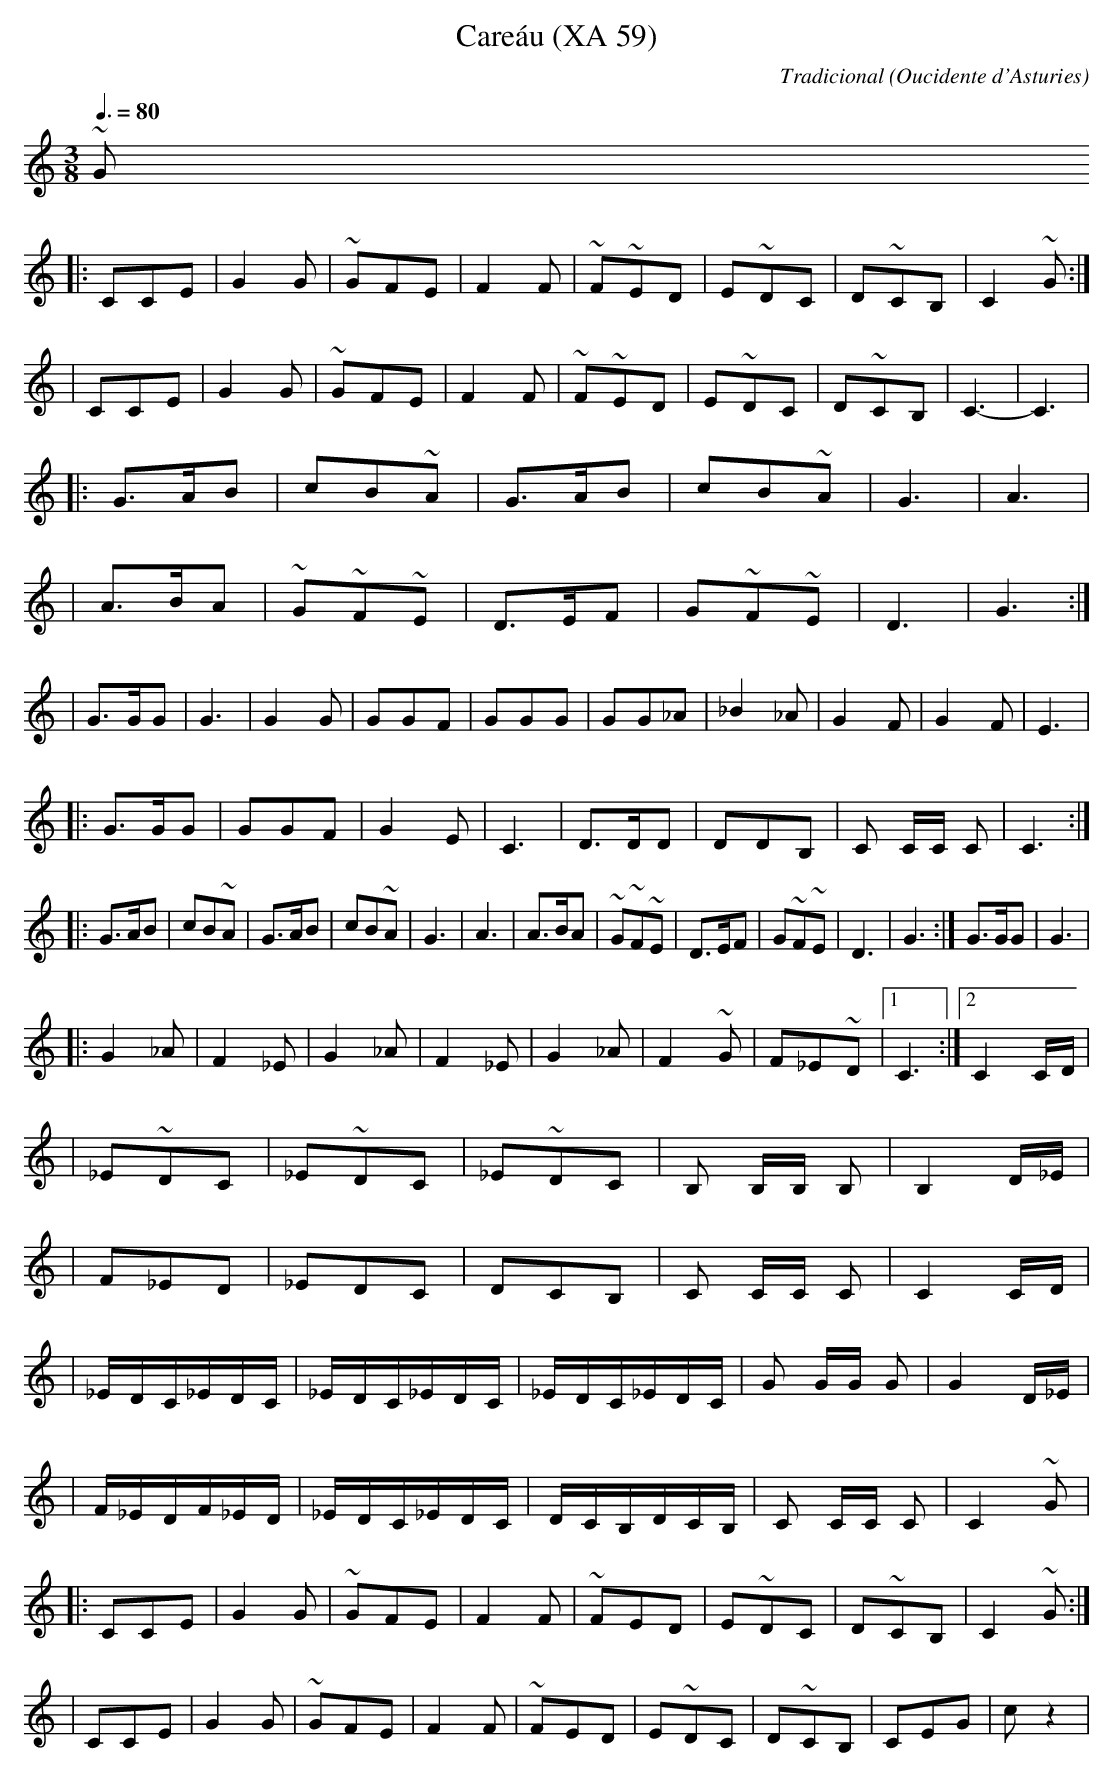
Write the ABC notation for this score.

X:1
T:Careáu (XA 59)
C:Tradicional
O:Oucidente d'Asturies
M:3/8
L:1/8
Q:3/8=80
K:C
~G
|: CCE|G2 G|~GFE|F2 F|~F~ED|E~DC|D~CB,|C2 ~G :|
|CCE|G2 G|~GFE|F2 F|~F~ED|E~DC|D~CB,|C3-|C3|
|: G>AB|cB~A|G>AB|cB~A|G3|A3|
|A>BA|~G~F~E|D>EF|G~F~E|D3|G3 :|
|G>GG|G3|G2 G|GGF|GGG|GG_A|_B2 _A|G2 F|G2 F|E3|
|: G>GG|GGF|G2 E|C3|D>DD|DDB,|C C/C/ C|C3 :|
|: G>AB|cB~A|G>AB|cB~A|G3|A3|A>BA|~G~F~E|D>EF|G~F~E|D3|G3 :|G>GG|G3|
|: G2 _A|F2 _E|G2 _A|F2 _E|G2 _A|F2 ~G|F_E~D|[1 C3 :|[2 C2 C/D/|
|_E~DC|_E~DC|_E~DC|B, B,/B,/ B,|B,2 D/_E/|
|F_ED|_EDC|DCB,|C C/C/ C|C2 C/D/|
|_E/D/C/_E/D/C/|_E/D/C/_E/D/C/|_E/D/C/_E/D/C/|G G/G/ G|G2 D/_E/|
|F/_E/D/F/_E/D/|_E/D/C/_E/D/C/|D/C/B,/D/C/B,/|C C/C/ C|C2 ~G|
|: CCE|G2 G|~GFE|F2 F|~FED|E~DC|D~CB,|C2 ~G :|
|CCE|G2 G|~GFE|F2 F|~FED|E~DC|D~CB,|CEG|c z2|
